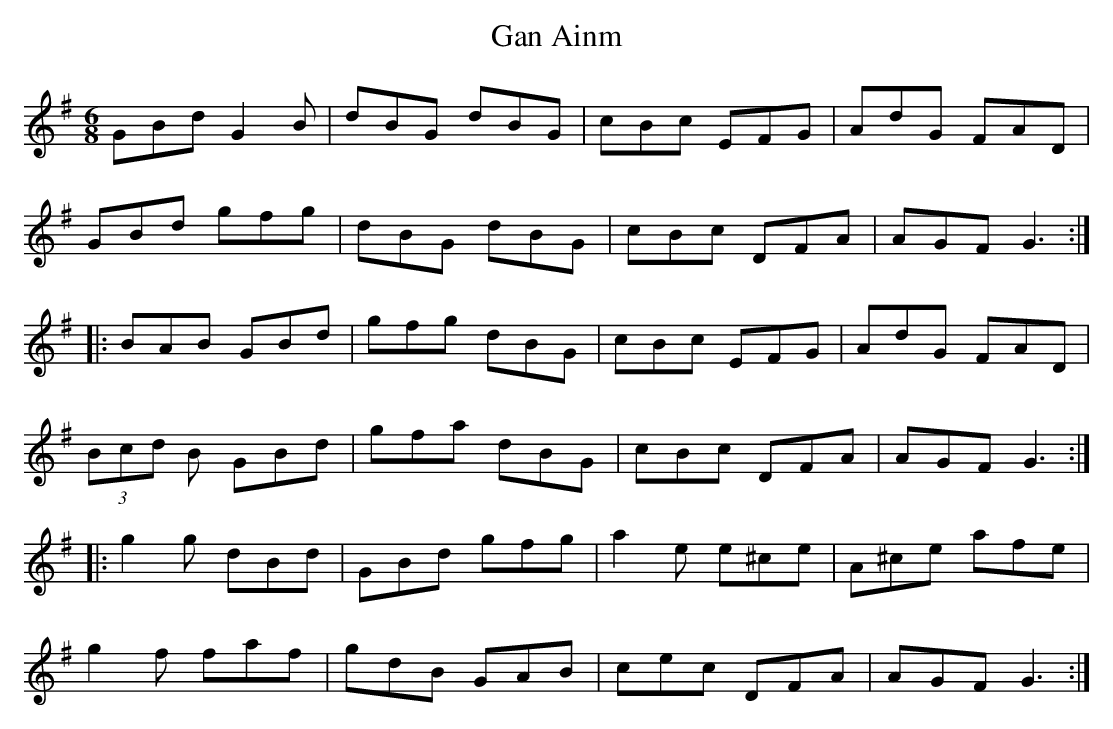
X:1
T:Gan Ainm
M:6/8
L:1/8
K:G
GBd G2B|dBG dBG|cBc EFG|AdG FAD|!
GBd gfg|dBG dBG|cBc DFA|AGF G3:|!
|:BAB GBd|gfg dBG|cBc EFG|AdG FAD|!
(3Bcd B GBd|gfa dBG|cBc DFA|AGF G3:|!
|:g2g dBd|GBd gfg|a2e e^ce|A^ce afe|!
g2f faf|gdB GAB|cec DFA|AGF G3:|!
